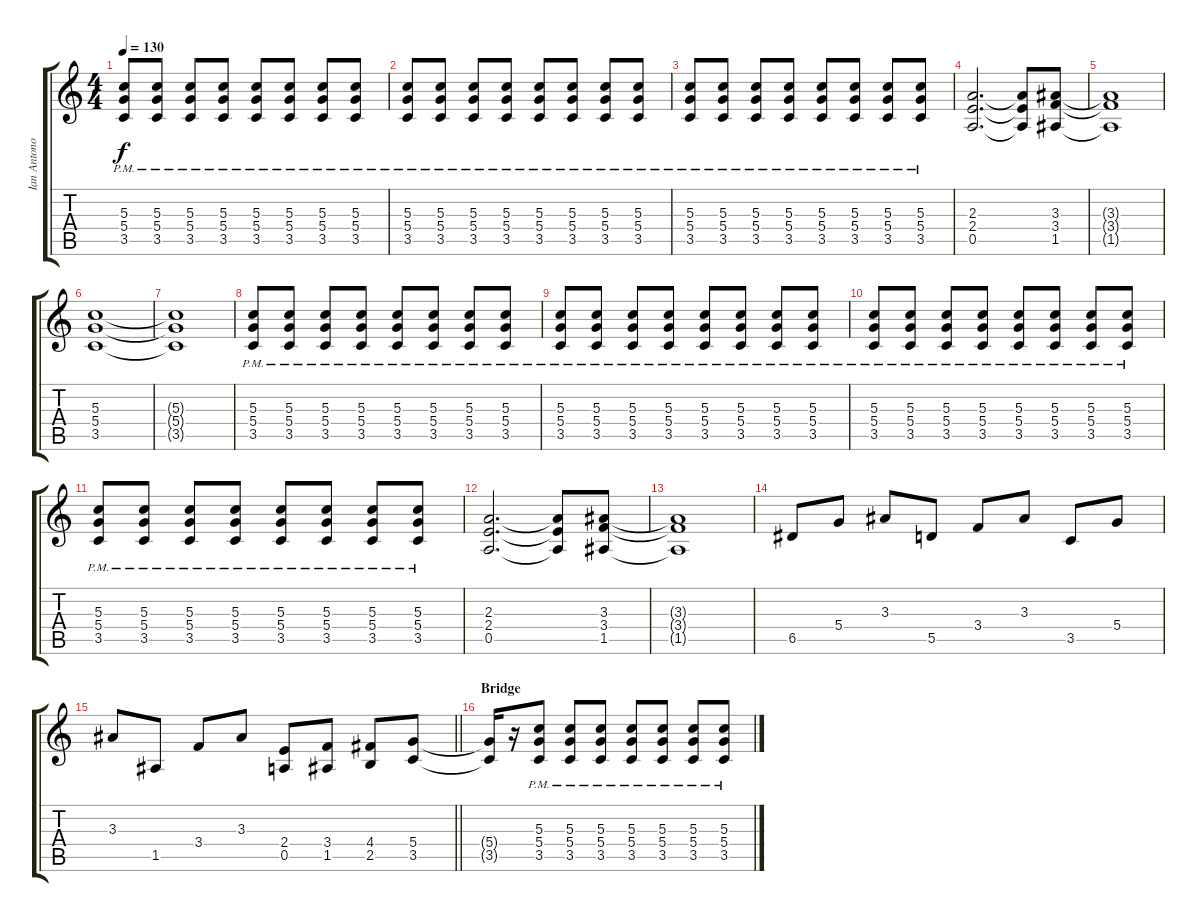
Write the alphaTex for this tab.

\track ("Ian Antono" "Ian Antono") {instrument overdrivenguitar}
\staff {score tabs}
\tuning (E4 B3 G3 D3 A2 E2) {hide}
\ts (4 4)
\tempo 130
\clef g2
\ks c
(5.3{pm} 5.4{pm} 3.5{pm}).8{dy f} (5.3{pm} 5.4{pm} 3.5{pm}).8 (5.3{pm} 5.4{pm} 3.5{pm}).8 (5.3{pm} 5.4{pm} 3.5{pm}).8 (5.3{pm} 5.4{pm} 3.5{pm}).8 (5.3{pm} 5.4{pm} 3.5{pm}).8 (5.3{pm} 5.4{pm} 3.5{pm}).8 (5.3{pm} 5.4{pm} 3.5{pm}).8 |
(5.3{pm} 5.4{pm} 3.5{pm}).8 (5.3{pm} 5.4{pm} 3.5{pm}).8 (5.3{pm} 5.4{pm} 3.5{pm}).8 (5.3{pm} 5.4{pm} 3.5{pm}).8 (5.3{pm} 5.4{pm} 3.5{pm}).8 (5.3{pm} 5.4{pm} 3.5{pm}).8 (5.3{pm} 5.4{pm} 3.5{pm}).8 (5.3{pm} 5.4{pm} 3.5{pm}).8 |
(5.3{pm} 5.4{pm} 3.5{pm}).8 (5.3{pm} 5.4{pm} 3.5{pm}).8 (5.3{pm} 5.4{pm} 3.5{pm}).8 (5.3{pm} 5.4{pm} 3.5{pm}).8 (5.3{pm} 5.4{pm} 3.5{pm}).8 (5.3{pm} 5.4{pm} 3.5{pm}).8 (5.3{pm} 5.4{pm} 3.5{pm}).8 (5.3{pm} 5.4{pm} 3.5{pm}).8 |
(2.3 2.4 0.5).2{d} (2.3{t} 2.4{t} 0.5{t}).8 (3.3 3.4 1.5).8 |
(3.3{t} 3.4{t} 1.5{t}).1 |
(5.3 5.4 3.5).1 |
(5.3{t} 5.4{t} 3.5{t}).1 |
(5.3{pm} 5.4{pm} 3.5{pm}).8 (5.3{pm} 5.4{pm} 3.5{pm}).8 (5.3{pm} 5.4{pm} 3.5{pm}).8 (5.3{pm} 5.4{pm} 3.5{pm}).8 (5.3{pm} 5.4{pm} 3.5{pm}).8 (5.3{pm} 5.4{pm} 3.5{pm}).8 (5.3{pm} 5.4{pm} 3.5{pm}).8 (5.3{pm} 5.4{pm} 3.5{pm}).8 |
(5.3{pm} 5.4{pm} 3.5{pm}).8 (5.3{pm} 5.4{pm} 3.5{pm}).8 (5.3{pm} 5.4{pm} 3.5{pm}).8 (5.3{pm} 5.4{pm} 3.5{pm}).8 (5.3{pm} 5.4{pm} 3.5{pm}).8 (5.3{pm} 5.4{pm} 3.5{pm}).8 (5.3{pm} 5.4{pm} 3.5{pm}).8 (5.3{pm} 5.4{pm} 3.5{pm}).8 |
(5.3{pm} 5.4{pm} 3.5{pm}).8 (5.3{pm} 5.4{pm} 3.5{pm}).8 (5.3{pm} 5.4{pm} 3.5{pm}).8 (5.3{pm} 5.4{pm} 3.5{pm}).8 (5.3{pm} 5.4{pm} 3.5{pm}).8 (5.3{pm} 5.4{pm} 3.5{pm}).8 (5.3{pm} 5.4{pm} 3.5{pm}).8 (5.3{pm} 5.4{pm} 3.5{pm}).8 |
(5.3{pm} 5.4{pm} 3.5{pm}).8 (5.3{pm} 5.4{pm} 3.5{pm}).8 (5.3{pm} 5.4{pm} 3.5{pm}).8 (5.3{pm} 5.4{pm} 3.5{pm}).8 (5.3{pm} 5.4{pm} 3.5{pm}).8 (5.3{pm} 5.4{pm} 3.5{pm}).8 (5.3{pm} 5.4{pm} 3.5{pm}).8 (5.3{pm} 5.4{pm} 3.5{pm}).8 |
(2.3 2.4 0.5).2{d} (2.3{t} 2.4{t} 0.5{t}).8 (3.3 3.4 1.5).8 |
(3.3{t} 3.4{t} 1.5{t}).1 |
6.5.8 5.4.8 3.3.8 5.5.8 3.4.8 3.3.8 3.5.8 5.4.8 |
\barLineRight lightlight
3.3.8 1.5.8 3.4.8 3.3.8 (2.4 0.5).8 (3.4 1.5).8 (4.4 2.5).8 (5.4 3.5).8 |
\section ("" "Bridge")
(5.4{t} 3.5{t}).16 r.16 (5.3{pm} 5.4{pm} 3.5{pm}).8 (5.3{pm} 5.4{pm} 3.5{pm}).8 (5.3{pm} 5.4{pm} 3.5{pm}).8 (5.3{pm} 5.4{pm} 3.5{pm}).8 (5.3{pm} 5.4{pm} 3.5{pm}).8 (5.3{pm} 5.4{pm} 3.5{pm}).8 (5.3{pm} 5.4{pm} 3.5{pm}).8
